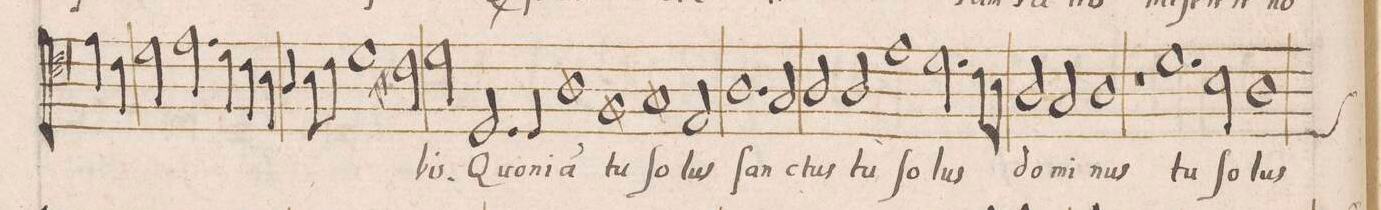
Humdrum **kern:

**kern	**text
*I"TENOR	*
*clefC4	*
*k[]	*
*met(C|)	*
*M2/1	*
4e\	.
4c\	.
2d\	.
2.e\	.
=86-	=86-
4d\	.
4c\	.
4B\	.
4A/	.
8B\L	.
8c\J	.
1d\	.
=87-	=87-
2c#X\	.
2d\	-bis.
2.D/	Quo-
=88-	=88-
4D/	-ni-
1A	-a(m)
1F/	tu
=89-	=89-
1G	ſo-
2E/	-lus
=90-	=90-
1.A	ſan-
2G/	.
=91-	=91-
2A/	-ctus
2A/	tu
1e	ſo-
=92-	=92-
2.d\	-lus
8cny\L	.
8B\J	.
2A/	do-
2G/	-mi-
=93-	=93-
1A	-nus
1r	.
=94-	=94-
1.d	tu
2B\	ſo-
=95-	=95-
1A	-lus
*custos:d	*
*-	*-
